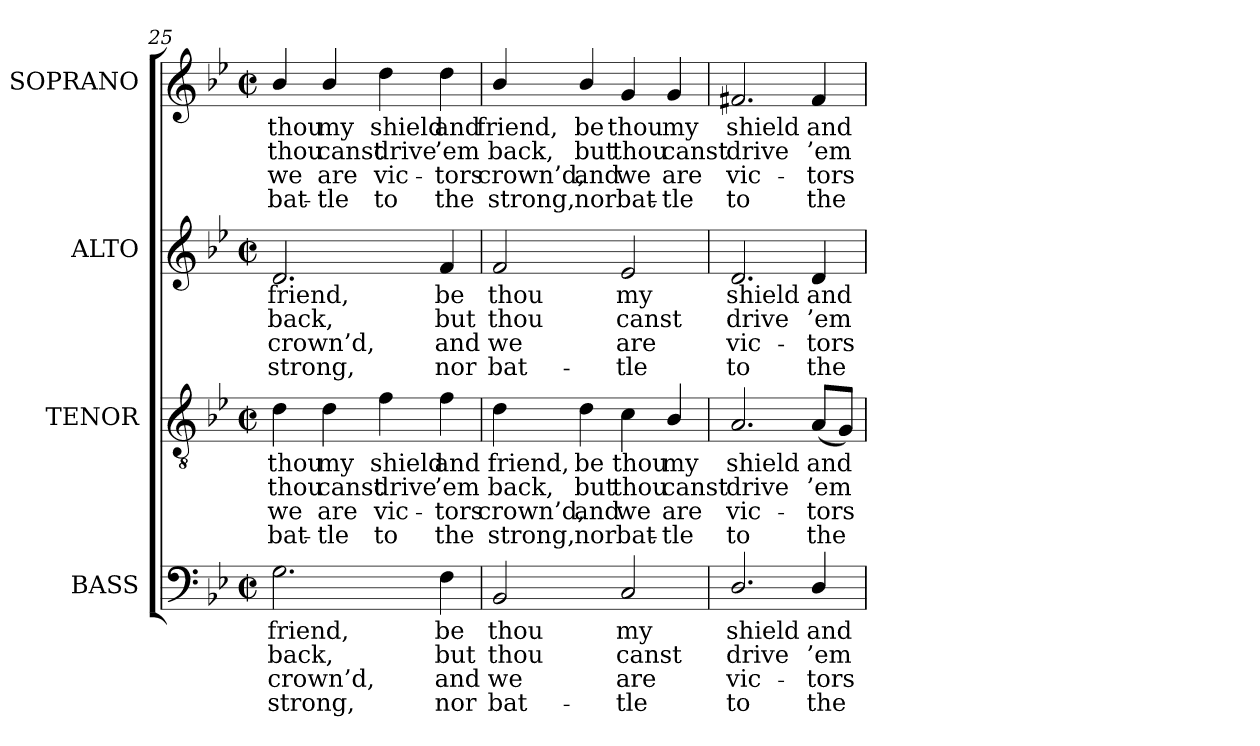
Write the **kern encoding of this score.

**kern	**text	**text	**text	**text	**kern	**text	**text	**text	**text	**kern	**text	**text	**text	**text	**kern	**text	**text	**text	**text
*part4	*part4	*part4	*part4	*part4	*part3	*part3	*part3	*part3	*part3	*part2	*part2	*part2	*part2	*part2	*part1	*part1	*part1	*part1	*part1
*staff4	*staff4	*staff4	*staff4	*staff4	*staff3	*staff3	*staff3	*staff3	*staff3	*staff2	*staff2	*staff2	*staff2	*staff2	*staff1	*staff1	*staff1	*staff1	*staff1
*I"BASS	*	*	*	*	*I"TENOR	*	*	*	*	*I"ALTO	*	*	*	*	*I"SOPRANO	*	*	*	*
*I'B.	*	*	*	*	*I'T.	*	*	*	*	*I'A.	*	*	*	*	*I'S.	*	*	*	*
*clefF4	*	*	*	*	*clefGv2	*	*	*	*	*clefG2	*	*	*	*	*clefG2	*	*	*	*
*	*	*	*	*	*ITrd7c12	*	*	*	*	*	*	*	*	*	*	*	*	*	*
*k[b-e-]	*	*	*	*	*k[b-e-]	*	*	*	*	*k[b-e-]	*	*	*	*	*k[b-e-]	*	*	*	*
*g:	*	*	*	*	*g:	*	*	*	*	*g:	*	*	*	*	*g:	*	*	*	*
*M2/2	*	*	*	*	*M2/2	*	*	*	*	*M2/2	*	*	*	*	*M2/2	*	*	*	*
*met(c|)	*	*	*	*	*met(c|)	*	*	*	*	*met(c|)	*	*	*	*	*met(c|)	*	*	*	*
=25	=25	=25	=25	=25	=25	=25	=25	=25	=25	=25	=25	=25	=25	=25	=25	=25	=25	=25	=25
!	!LO:LY:b:color=#000000	!LO:LY:b:color=#000000	!LO:LY:b:color=#000000	!LO:LY:b:color=#000000	!	!	!	!	!	!	!	!	!	!	!	!	!	!	!
!	!	!	!	!	!	!LO:LY:b:color=#000000	!LO:LY:b:color=#000000	!LO:LY:b:color=#000000	!LO:LY:b:color=#000000	!	!	!	!	!	!	!	!	!	!
!	!	!	!	!	!	!	!	!	!	!	!LO:LY:b:color=#000000	!LO:LY:b:color=#000000	!LO:LY:b:color=#000000	!LO:LY:b:color=#000000	!	!	!	!	!
!	!	!	!	!	!	!	!	!	!	!	!	!	!	!	!	!LO:LY:b:color=#000000	!LO:LY:b:color=#000000	!LO:LY:b:color=#000000	!LO:LY:b:color=#000000
2.Gi\	friend,	back,	crown’d,	strong,	4Di\	thou	thou	we	bat-	2.di/	friend,	back,	crown’d,	strong,	4b-i/	thou	thou	we	bat-
!	!	!	!	!	!	!LO:LY:b:color=#000000	!LO:LY:b:color=#000000	!LO:LY:b:color=#000000	!LO:LY:b:color=#000000	!	!	!	!	!	!	!	!	!	!
!	!	!	!	!	!	!	!	!	!	!	!	!	!	!	!	!LO:LY:b:color=#000000	!LO:LY:b:color=#000000	!LO:LY:b:color=#000000	!LO:LY:b:color=#000000
.	.	.	.	.	4Di\	my	canst	-are	tle	.	.	.	.	.	4b-i/	my	canst	-are	tle
!	!	!	!	!	!	!LO:LY:b:color=#000000	!LO:LY:b:color=#000000	!LO:LY:b:color=#000000	!LO:LY:b:color=#000000	!	!	!	!	!	!	!	!	!	!
!	!	!	!	!	!	!	!	!	!	!	!	!	!	!	!	!LO:LY:b:color=#000000	!LO:LY:b:color=#000000	!LO:LY:b:color=#000000	!LO:LY:b:color=#000000
.	.	.	.	.	4Fi\	shield	drive	vic-	-to	.	.	.	.	.	4ddi\	shield	drive	vic-	-to
!	!LO:LY:b:color=#000000	!LO:LY:b:color=#000000	!LO:LY:b:color=#000000	!LO:LY:b:color=#000000	!	!	!	!	!	!	!	!	!	!	!	!	!	!	!
!	!	!	!	!	!	!LO:LY:b:color=#000000	!LO:LY:b:color=#000000	!LO:LY:b:color=#000000	!LO:LY:b:color=#000000	!	!	!	!	!	!	!	!	!	!
!	!	!	!	!	!	!	!	!	!	!	!LO:LY:b:color=#000000	!LO:LY:b:color=#000000	!LO:LY:b:color=#000000	!LO:LY:b:color=#000000	!	!	!	!	!
!	!	!	!	!	!	!	!	!	!	!	!	!	!	!	!	!LO:LY:b:color=#000000	!LO:LY:b:color=#000000	!LO:LY:b:color=#000000	!LO:LY:b:color=#000000
4Fi\	be	but	and	nor	4Fi\	and	’em	tors	the	4fi/	be	but	and	nor	4ddi\	and	’em	tors	the
=26	=26	=26	=26	=26	=26	=26	=26	=26	=26	=26	=26	=26	=26	=26	=26	=26	=26	=26	=26
!	!LO:LY:b:color=#000000	!LO:LY:b:color=#000000	!LO:LY:b:color=#000000	!LO:LY:b:color=#000000	!	!	!	!	!	!	!	!	!	!	!	!	!	!	!
!	!	!	!	!	!	!LO:LY:b:color=#000000	!LO:LY:b:color=#000000	!LO:LY:b:color=#000000	!LO:LY:b:color=#000000	!	!	!	!	!	!	!	!	!	!
!	!	!	!	!	!	!	!	!	!	!	!LO:LY:b:color=#000000	!LO:LY:b:color=#000000	!LO:LY:b:color=#000000	!LO:LY:b:color=#000000	!	!	!	!	!
!	!	!	!	!	!	!	!	!	!	!	!	!	!	!	!	!LO:LY:b:color=#000000	!LO:LY:b:color=#000000	!LO:LY:b:color=#000000	!LO:LY:b:color=#000000
2BB-i/	thou	thou	we	bat-	4Di\	friend,	back,	crown’d,	strong,	2fi/	thou	thou	we	bat-	4b-i/	friend,	back,	crown’d,	strong,
!	!	!	!	!	!	!LO:LY:b:color=#000000	!LO:LY:b:color=#000000	!LO:LY:b:color=#000000	!LO:LY:b:color=#000000	!	!	!	!	!	!	!	!	!	!
!	!	!	!	!	!	!	!	!	!	!	!	!	!	!	!	!LO:LY:b:color=#000000	!LO:LY:b:color=#000000	!LO:LY:b:color=#000000	!LO:LY:b:color=#000000
.	.	.	.	.	4Di\	be	but	and	nor	.	.	.	.	.	4b-i/	be	but	and	nor
!	!LO:LY:b:color=#000000	!LO:LY:b:color=#000000	!LO:LY:b:color=#000000	!LO:LY:b:color=#000000	!	!	!	!	!	!	!	!	!	!	!	!	!	!	!
!	!	!	!	!	!	!LO:LY:b:color=#000000	!LO:LY:b:color=#000000	!LO:LY:b:color=#000000	!LO:LY:b:color=#000000	!	!	!	!	!	!	!	!	!	!
!	!	!	!	!	!	!	!	!	!	!	!LO:LY:b:color=#000000	!LO:LY:b:color=#000000	!LO:LY:b:color=#000000	!LO:LY:b:color=#000000	!	!	!	!	!
!	!	!	!	!	!	!	!	!	!	!	!	!	!	!	!	!LO:LY:b:color=#000000	!LO:LY:b:color=#000000	!LO:LY:b:color=#000000	!LO:LY:b:color=#000000
2Ci/	my	canst	-are	tle	4Ci\	thou	thou	we	bat-	2e-i/	my	canst	-are	tle	4gi/	thou	thou	we	bat-
!	!	!	!	!	!	!LO:LY:b:color=#000000	!LO:LY:b:color=#000000	!LO:LY:b:color=#000000	!LO:LY:b:color=#000000	!	!	!	!	!	!	!	!	!	!
!	!	!	!	!	!	!	!	!	!	!	!	!	!	!	!	!LO:LY:b:color=#000000	!LO:LY:b:color=#000000	!LO:LY:b:color=#000000	!LO:LY:b:color=#000000
.	.	.	.	.	4BB-i/	my	canst	-are	tle	.	.	.	.	.	4gi/	my	canst	-are	tle
=27	=27	=27	=27	=27	=27	=27	=27	=27	=27	=27	=27	=27	=27	=27	=27	=27	=27	=27	=27
!	!LO:LY:b:color=#000000	!LO:LY:b:color=#000000	!LO:LY:b:color=#000000	!LO:LY:b:color=#000000	!	!	!	!	!	!	!	!	!	!	!	!	!	!	!
!	!	!	!	!	!	!LO:LY:b:color=#000000	!LO:LY:b:color=#000000	!LO:LY:b:color=#000000	!LO:LY:b:color=#000000	!	!	!	!	!	!	!	!	!	!
!	!	!	!	!	!	!	!	!	!	!	!LO:LY:b:color=#000000	!LO:LY:b:color=#000000	!LO:LY:b:color=#000000	!LO:LY:b:color=#000000	!	!	!	!	!
!	!	!	!	!	!	!	!	!	!	!	!	!	!	!	!	!LO:LY:b:color=#000000	!LO:LY:b:color=#000000	!LO:LY:b:color=#000000	!LO:LY:b:color=#000000
2.Di/	shield	drive	vic-	-to	2.AAi/	shield	drive	vic-	-to	2.di/	shield	drive	vic-	-to	2.f#Xi/	shield	drive	vic-	-to
!	!LO:LY:b:color=#000000	!LO:LY:b:color=#000000	!LO:LY:b:color=#000000	!LO:LY:b:color=#000000	!	!	!	!	!	!	!	!	!	!	!	!	!	!	!
!	!	!	!	!	!	!LO:LY:b:color=#000000	!LO:LY:b:color=#000000	!LO:LY:b:color=#000000	!LO:LY:b:color=#000000	!	!	!	!	!	!	!	!	!	!
!	!	!	!	!	!	!	!	!	!	!	!LO:LY:b:color=#000000	!LO:LY:b:color=#000000	!LO:LY:b:color=#000000	!LO:LY:b:color=#000000	!	!	!	!	!
!	!	!	!	!	!	!	!	!	!	!	!	!	!	!	!	!LO:LY:b:color=#000000	!LO:LY:b:color=#000000	!LO:LY:b:color=#000000	!LO:LY:b:color=#000000
4Di/	and	’em	tors	the	(8AAi/L	and	’em	tors	the	4di/	and	’em	tors	the	4f#i/	and	’em	tors	the
.	.	.	.	.	8GGi/J)	.	.	.	.	.	.	.	.	.	.	.	.	.	.
=	=	=	=	=	=	=	=	=	=	=	=	=	=	=	=	=	=	=	=
*-	*-	*-	*-	*-	*-	*-	*-	*-	*-	*-	*-	*-	*-	*-	*-	*-	*-	*-	*-
